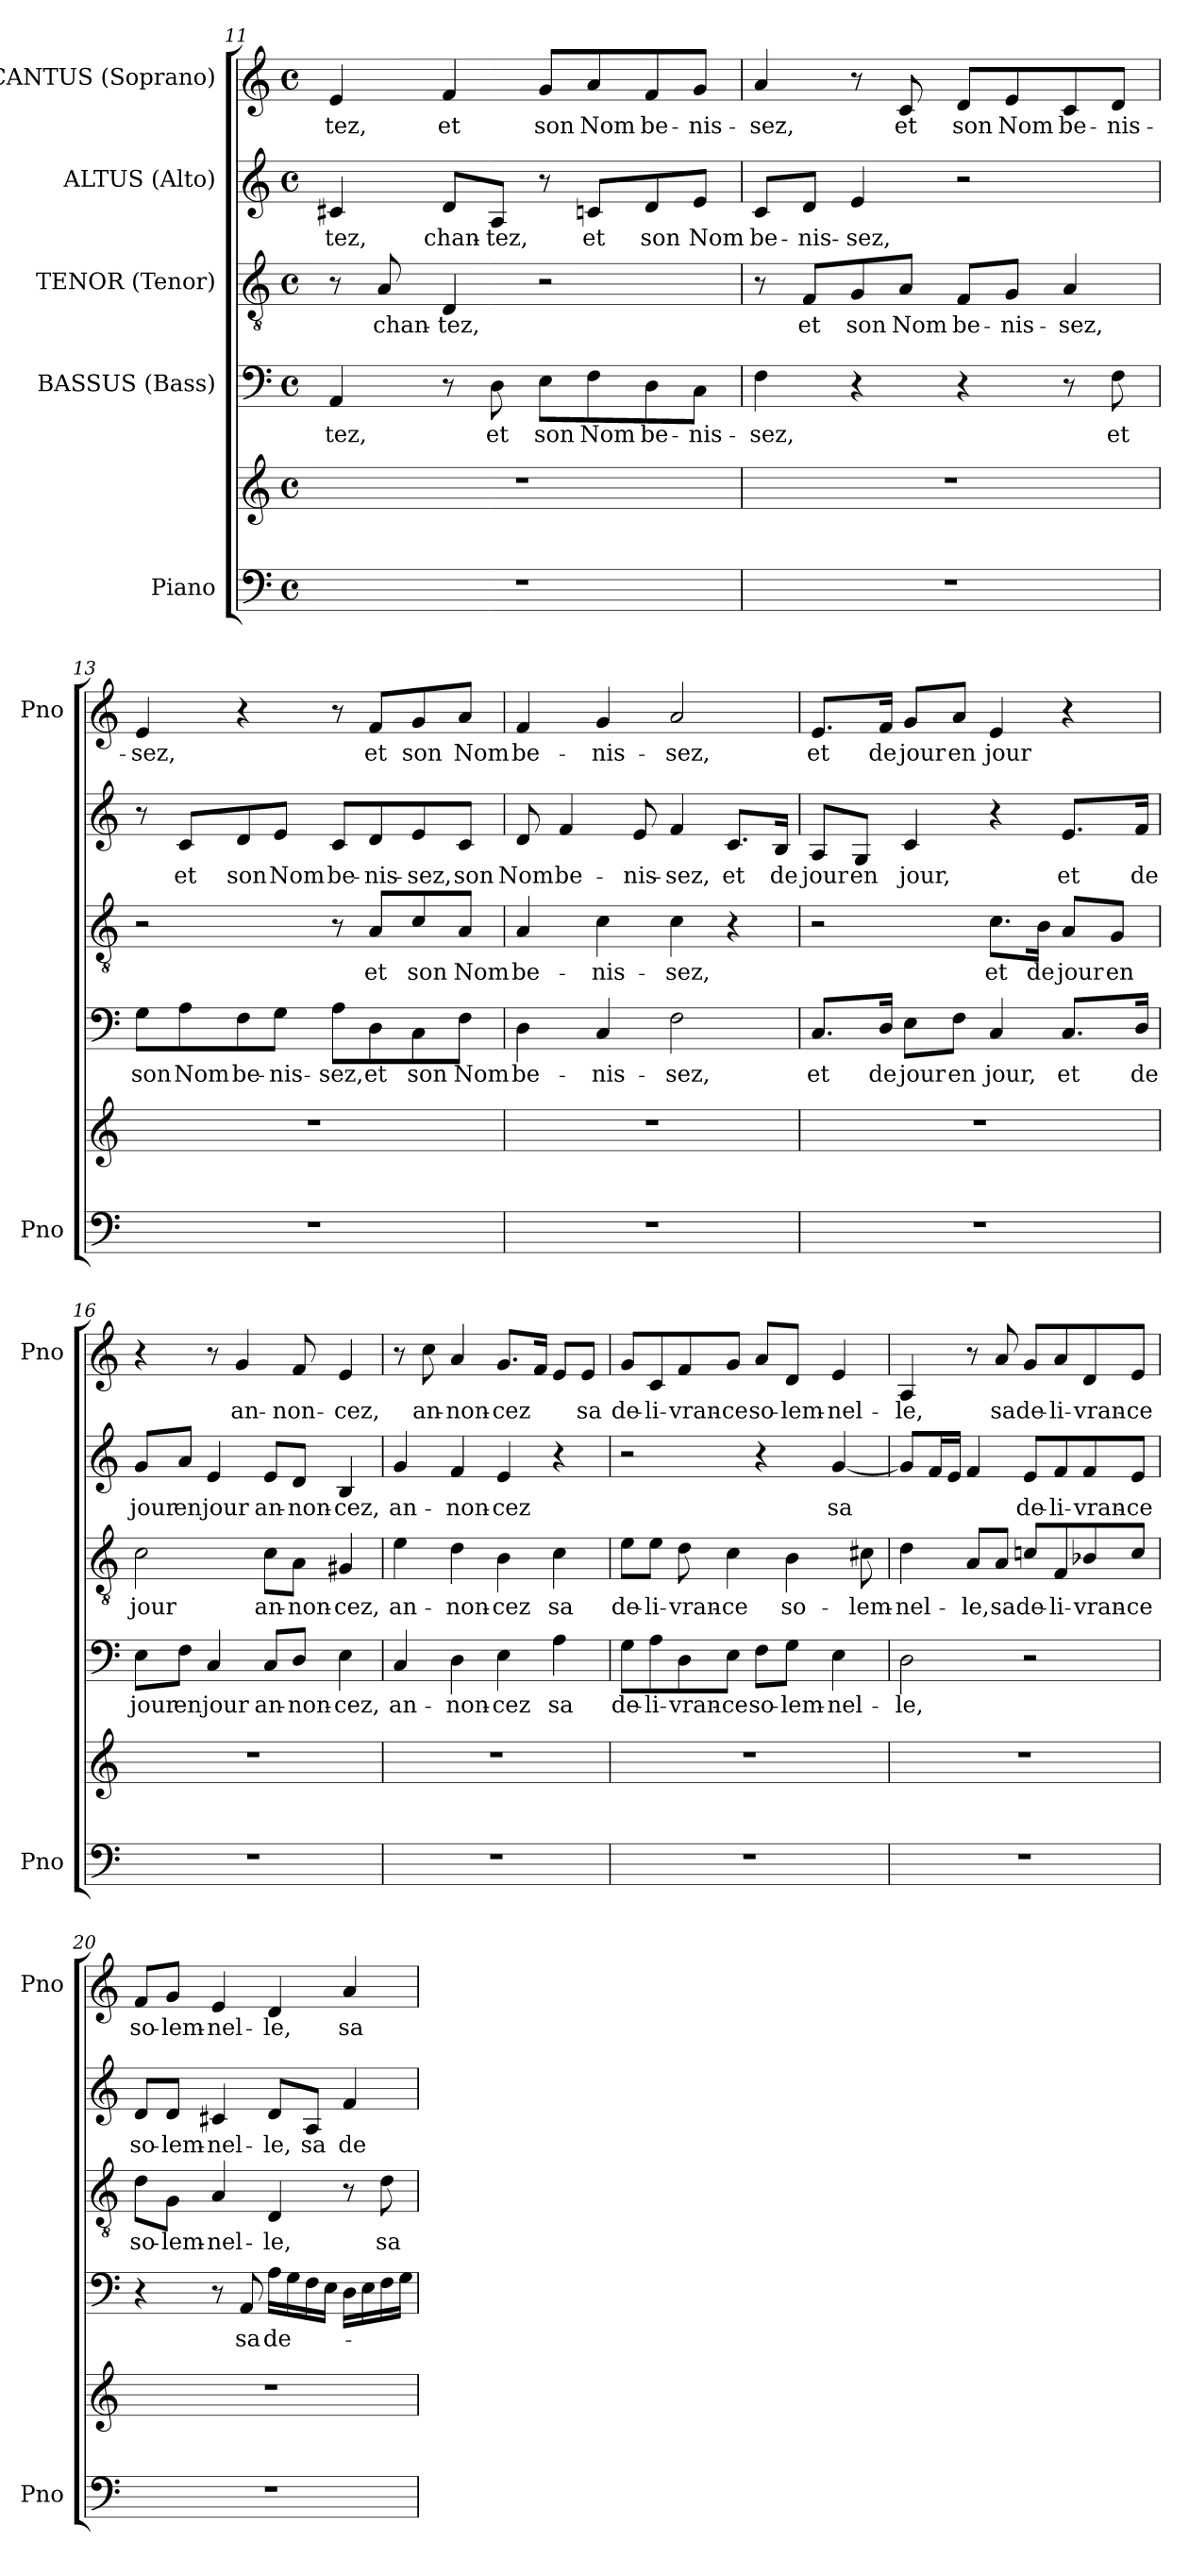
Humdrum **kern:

**kern	**kern	**kern	**text	**kern	**text	**kern	**text	**kern	**text
*part5	*part5	*part4	*part4	*part3	*part3	*part2	*part2	*part1	*part1
*staff6	*staff5	*staff4	*staff4	*staff3	*staff3	*staff2	*staff2	*staff1	*staff1
*I"Piano	*	*I"BASSUS (Bass)	*	*I"TENOR (Tenor)	*	*I"ALTUS (Alto)	*	*I"CANTUS (Soprano)	*
*I'Pno	*	*	*	*	*	*	*	*I'Pno	*
*clefF4	*clefG2	*clefF4	*	*clefGv2	*	*clefG2	*	*clefG2	*
*k[]	*k[]	*k[]	*	*k[]	*	*k[]	*	*k[]	*
*a:	*a:	*a:	*	*a:	*	*a:	*	*a:	*
*M4/4	*M4/4	*M4/4	*	*M4/4	*	*M4/4	*	*M4/4	*
*met(c)	*met(c)	*met(c)	*	*met(c)	*	*met(c)	*	*met(c)	*
=11	=11	=11	=11	=11	=11	=11	=11	=11	=11
1r	1r	4AA/	-tez,	8r	.	4c#X/	-tez,	4e/	-tez,
.	.	.	.	8A/	chan-	.	.	.	.
.	.	8r	.	4D/	-tez,	8d/L	chan-	4f/	et
.	.	8D\	et	.	.	8A/J	-tez,	.	.
.	.	8E\L	son	2r	.	8r	.	8g/L	son
.	.	8F\	Nom	.	.	8cn/L	et	8a/	Nom
.	.	8D\	be-	.	.	8d/	son	8f/	be-
.	.	8C\J	-nis-	.	.	8e/J	Nom	8g/J	-nis-
=12	=12	=12	=12	=12	=12	=12	=12	=12	=12
1r	1r	4F\	-sez,	8r	.	8c/L	be-	4a/	-sez,
.	.	.	.	8F/L	et	8d/J	-nis-	.	.
.	.	4r	.	8G/	son	4e/	-sez,	8r	.
.	.	.	.	8A/J	Nom	.	.	8c/	et
.	.	4r	.	8F/L	be-	2r	.	8d/L	son
.	.	.	.	8G/J	-nis-	.	.	8e/	Nom
.	.	8r	.	4A/	-sez,	.	.	8c/	be-
.	.	8F\	et	.	.	.	.	8d/J	-nis-
!!LO:LB:g=z
=13	=13	=13	=13	=13	=13	=13	=13	=13	=13
1r	1r	8G\L	son	2r	.	8r	.	4e/	-sez,
.	.	8A\	Nom	.	.	8c/L	et	.	.
.	.	8F\	be-	.	.	8d/	son	4r	.
.	.	8G\J	-nis-	.	.	8e/J	Nom	.	.
.	.	8A\L	-sez,	8r	.	8c/L	be-	8r	.
.	.	8D\	et	8A/L	et	8d/	-nis-	8f/L	et
.	.	8C\	son	8c/	son	8e/	-sez,	8g/	son
.	.	8F\J	Nom	8A/J	Nom	8c/J	son	8a/J	Nom
=14	=14	=14	=14	=14	=14	=14	=14	=14	=14
1r	1r	4D\	be-	4A/	be-	8d/	Nom	4f/	be-
.	.	.	.	.	.	4f/	be-	.	.
.	.	4C/	-nis-	4c\	-nis-	.	.	4g/	-nis-
.	.	.	.	.	.	8e/	-nis-	.	.
.	.	2F\	-sez,	4c\	-sez,	4f/	-sez,	2a/	-sez,
.	.	.	.	4r	.	8.c/L	et	.	.
.	.	.	.	.	.	16B/Jk	de	.	.
=15	=15	=15	=15	=15	=15	=15	=15	=15	=15
1r	1r	8.C/L	et	2r	.	8A/L	jour	8.e/L	et
.	.	.	.	.	.	8G/J	en	.	.
.	.	16D/Jk	de	.	.	.	.	16f/Jk	de
.	.	8E\L	jour	.	.	4c/	jour,	8g/L	jour
.	.	8F\J	en	.	.	.	.	8a/J	en
.	.	4C/	jour,	8.c\L	et	4r	.	4e/	jour
.	.	.	.	16B\Jk	de	.	.	.	.
.	.	8.C/L	et	8A/L	jour	8.e/L	et	4r	.
.	.	.	.	8G/J	en	.	.	.	.
.	.	16D/Jk	de	.	.	16f/Jk	de	.	.
=16	=16	=16	=16	=16	=16	=16	=16	=16	=16
1r	1r	8E\L	jour	2c\	jour	8g/L	jour	4r	.
.	.	8F\J	en	.	.	8a/J	en	.	.
.	.	4C/	jour	.	.	4e/	jour	8r	.
.	.	.	.	.	.	.	.	4g/	an-
.	.	8C/L	an-	8c\L	an-	8e/L	an-	.	.
.	.	8D/J	-non-	8A\J	-non-	8d/J	-non-	8f/	-non-
.	.	4E\	-cez,	4G#X/	-cez,	4B/	-cez,	4e/	-cez,
!!LO:LB:g=z
=17	=17	=17	=17	=17	=17	=17	=17	=17	=17
1r	1r	4C/	an-	4e\	an-	4g/	an-	8r	.
.	.	.	.	.	.	.	.	8cc\	an-
.	.	4D\	-non-	4d\	-non-	4f/	-non-	4a/	-non-
.	.	4E\	-cez	4B\	-cez	4e/	-cez	8.g/L	-cez
.	.	.	.	.	.	.	.	16f/Jk	.
.	.	4A\	sa	4c\	sa	4r	.	8e/L	.
.	.	.	.	.	.	.	.	8e/J	sa
=18	=18	=18	=18	=18	=18	=18	=18	=18	=18
1r	1r	8G\L	de-	8e\L	de-	2r	.	8g/L	de-
.	.	8A\	-li-	8e\J	-li-	.	.	8c/	-li-
.	.	8D\	-vran-	8d\	-vran-	.	.	8f/	-vran-
.	.	8E\J	-ce	4c\	-ce	.	.	8g/J	-ce
.	.	8F\L	so-	.	.	4r	.	8a/L	so-
.	.	8G\J	-lem-	4B\	so-	.	.	8d/J	-lem-
.	.	4E\	-nel-	.	.	[4g/	sa	4e/	-nel-
.	.	.	.	8c#X\	-lem-	.	.	.	.
=19	=19	=19	=19	=19	=19	=19	=19	=19	=19
1r	1r	2D\	-le,	4d\	-nel-	8g/L]	.	4A/	-le,
.	.	.	.	.	.	16f/L	.	.	.
.	.	.	.	.	.	16e/JJ	.	.	.
.	.	.	.	8A/L	-le,	4f/	.	8r	.
.	.	.	.	8A/J	sa	.	.	8a/	sa
.	.	2r	.	8cn/L	de-	8e/L	de-	8g/L	de-
.	.	.	.	8F/	-li-	8f/	-li-	8a/	-li-
.	.	.	.	8B-X/	-vran-	8f/	-vran-	8d/	-vran-
.	.	.	.	8c/J	-ce	8e/J	-ce	8e/J	-ce
!!LO:PB:g=z
=20	=20	=20	=20	=20	=20	=20	=20	=20	=20
1r	1r	4r	.	8d\L	so-	8d/L	so-	8f/L	so-
.	.	.	.	8G\J	-lem-	8d/J	-lem-	8g/J	-lem-
.	.	8r	.	4A/	-nel-	4c#X/	-nel-	4e/	-nel-
.	.	8AA/	sa	.	.	.	.	.	.
.	.	16A\LL	de-	4D/	-le,	8d/L	-le,	4d/	-le,
.	.	16G\	.	.	.	.	.	.	.
.	.	16F\	.	.	.	8A/J	sa	.	.
.	.	16E\JJ	.	.	.	.	.	.	.
.	.	16D\LL	.	8r	.	4f/	de-	4a/	sa
.	.	16E\	.	.	.	.	.	.	.
.	.	16F\	.	8d\	sa	.	.	.	.
.	.	16G\JJ	.	.	.	.	.	.	.
=	=	=	=	=	=	=	=	=	=
*-	*-	*-	*-	*-	*-	*-	*-	*-	*-
